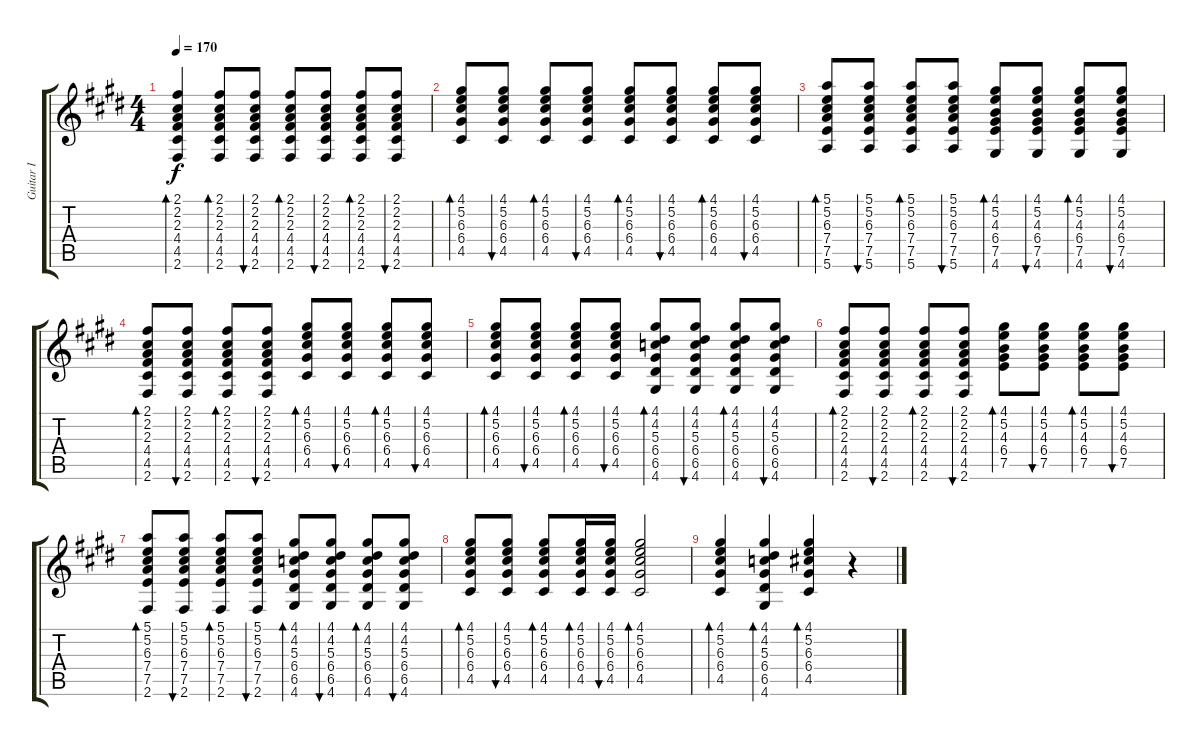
\track ("Guitar I" "Guitar I") {instrument acousticguitarnylon}
\staff {score tabs}
\tuning (E4 B3 G3 D3 A2 E2) {hide}
\ts (4 4)
\tempo 170
\clef g2
\ks c#minor
(2.1 2.2 2.3 4.4 4.5 2.6).4{bd 240 dy f} (2.1 2.2 2.3 4.4 4.5 2.6).8{bd 120} (2.1 2.2 2.3 4.4 4.5 2.6).8{bu 120} (2.1 2.2 2.3 4.4 4.5 2.6).8{bd 120} (2.1 2.2 2.3 4.4 4.5 2.6).8{bu 120} (2.1 2.2 2.3 4.4 4.5 2.6).8{bd 120} (2.1 2.2 2.3 4.4 4.5 2.6).8{bu 120} |
(4.1 5.2 6.3 6.4 4.5).8{bd 120} (4.1 5.2 6.3 6.4 4.5).8{bu 120} (4.1 5.2 6.3 6.4 4.5).8{bd 120} (4.1 5.2 6.3 6.4 4.5).8{bu 120} (4.1 5.2 6.3 6.4 4.5).8{bd 120} (4.1 5.2 6.3 6.4 4.5).8{bu 120} (4.1 5.2 6.3 6.4 4.5).8{bd 120} (4.1 5.2 6.3 6.4 4.5).8{bu 120} |
(5.1 5.2 6.3 7.4 7.5 5.6).8{bd 120} (5.1 5.2 6.3 7.4 7.5 5.6).8{bu 120} (5.1 5.2 6.3 7.4 7.5 5.6).8{bd 120} (5.1 5.2 6.3 7.4 7.5 5.6).8{bu 120} (4.1 5.2 4.3 6.4 7.5 4.6).8{bd 120} (4.1 5.2 4.3 6.4 7.5 4.6).8{bu 120} (4.1 5.2 4.3 6.4 7.5 4.6).8{bd 120} (4.1 5.2 4.3 6.4 7.5 4.6).8{bu 120} |
(2.1 2.2 2.3 4.4 4.5 2.6).8{bd 120} (2.1 2.2 2.3 4.4 4.5 2.6).8{bu 120} (2.1 2.2 2.3 4.4 4.5 2.6).8{bd 120} (2.1 2.2 2.3 4.4 4.5 2.6).8{bu 120} (4.1 5.2 6.3 6.4 4.5).8{bd 120} (4.1 5.2 6.3 6.4 4.5).8{bu 120} (4.1 5.2 6.3 6.4 4.5).8{bd 120} (4.1 5.2 6.3 6.4 4.5).8{bu 120} |
(4.1 5.2 6.3 6.4 4.5).8{bd 120} (4.1 5.2 6.3 6.4 4.5).8{bu 120} (4.1 5.2 6.3 6.4 4.5).8{bd 120} (4.1 5.2 6.3 6.4 4.5).8{bu 120} (4.1 4.2 5.3 6.4 6.5 4.6).8{bd 120} (4.1 4.2 5.3 6.4 6.5 4.6).8{bu 120} (4.1 4.2 5.3 6.4 6.5 4.6).8{bd 120} (4.1 4.2 5.3 6.4 6.5 4.6).8{bu 120} |
(2.1 2.2 2.3 4.4 4.5 2.6).8{bd 120} (2.1 2.2 2.3 4.4 4.5 2.6).8{bu 120} (2.1 2.2 2.3 4.4 4.5 2.6).8{bd 120} (2.1 2.2 2.3 4.4 4.5 2.6).8{bu 120} (4.1 5.2 4.3 6.4 7.5).8{bd 120} (4.1 5.2 4.3 6.4 7.5).8{bu 120} (4.1 5.2 4.3 6.4 7.5).8{bd 120} (4.1 5.2 4.3 6.4 7.5).8{bu 120} |
(5.1 5.2 6.3 7.4 7.5 2.6).8{bd 120} (5.1 5.2 6.3 7.4 7.5 2.6).8{bu 120} (5.1 5.2 6.3 7.4 7.5 2.6).8{bd 120} (5.1 5.2 6.3 7.4 7.5 2.6).8{bu 120} (4.1 4.2 5.3 6.4 6.5 4.6).8{bd 120} (4.1 4.2 5.3 6.4 6.5 4.6).8{bu 120} (4.1 4.2 5.3 6.4 6.5 4.6).8{bd 120} (4.1 4.2 5.3 6.4 6.5 4.6).8{bu 120} |
(4.1 5.2 6.3 6.4 4.5).8{bd 120} (4.1 5.2 6.3 6.4 4.5).8{bu 120} (4.1 5.2 6.3 6.4 4.5).8{bd 120} (4.1 5.2 6.3 6.4 4.5).16{bd 120} (4.1 5.2 6.3 6.4 4.5).16{bu 120} (4.1 5.2 6.3 6.4 4.5).2{bd 240} |
(4.1 5.2 6.3 6.4 4.5).4{bd 240} (4.1 4.2 5.3 6.4 6.5 4.6).4{bd 240} (4.1 5.2 6.3 6.4 4.5).4{bd 240} r.4
